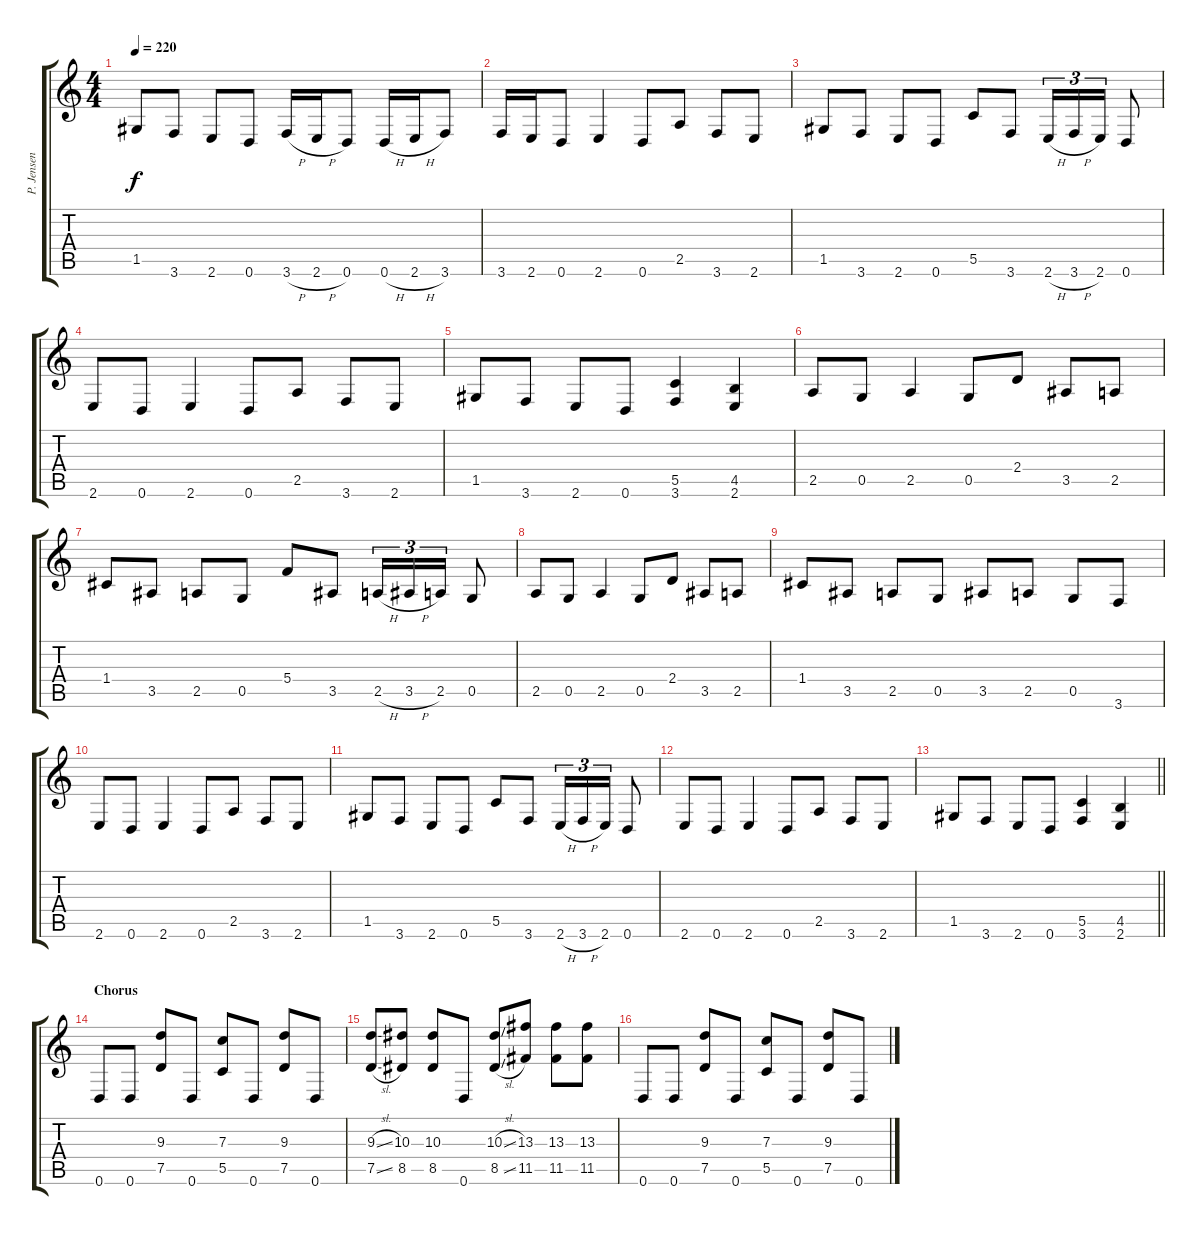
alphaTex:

\track ("P. Jensen" "P. Jensen") {instrument distortionguitar}
\staff {score tabs}
\tuning (D4 A3 F3 C3 G2 D2) {hide}
\ts (4 4)
\tempo 220
\clef g2
\ks c
1.5.8{dy f} 3.6.8 2.6.8 0.6.8 3.6{h}.16 2.6{h}.16 0.6.8 0.6{h}.16 2.6{h}.16 3.6.8 |
3.6.16 2.6.16 0.6.8 2.6.4 0.6.8 2.5.8 3.6.8 2.6.8 |
1.5.8 3.6.8 2.6.8 0.6.8 5.5.8 3.6.8 2.6{h}.16{tu (3 2)} 3.6{h}.16{tu (3 2)} 2.6.16{tu (3 2)} 0.6.8 |
2.6.8 0.6.8 2.6.4 0.6.8 2.5.8 3.6.8 2.6.8 |
1.5.8 3.6.8 2.6.8 0.6.8 (5.5 3.6).4 (4.5 2.6).4 |
2.5.8 0.5.8 2.5.4 0.5.8 2.4.8 3.5.8 2.5.8 |
1.4.8 3.5.8 2.5.8 0.5.8 5.4.8 3.5.8 2.5{h}.16{tu (3 2)} 3.5{h}.16{tu (3 2)} 2.5.16{tu (3 2)} 0.5.8 |
2.5.8 0.5.8 2.5.4 0.5.8 2.4.8 3.5.8 2.5.8 |
1.4.8 3.5.8 2.5.8 0.5.8 3.5.8 2.5.8 0.5.8 3.6.8 |
2.6.8 0.6.8 2.6.4 0.6.8 2.5.8 3.6.8 2.6.8 |
1.5.8 3.6.8 2.6.8 0.6.8 5.5.8 3.6.8 2.6{h}.16{tu (3 2)} 3.6{h}.16{tu (3 2)} 2.6.16{tu (3 2)} 0.6.8 |
2.6.8 0.6.8 2.6.4 0.6.8 2.5.8 3.6.8 2.6.8 |
\barLineRight lightlight
1.5.8 3.6.8 2.6.8 0.6.8 (5.5 3.6).4 (4.5 2.6).4 |
\section ("" "Chorus")
0.6.8 0.6.8 (9.3 7.5).8 0.6.8 (7.3 5.5).8 0.6.8 (9.3 7.5).8 0.6.8 |
(9.3{sl} 7.5{sl}).8 (10.3 8.5).8 (10.3 8.5).8 0.6.8 (10.3{sl} 8.5{sl}).8 (13.3 11.5).8 (13.3 11.5).8 (13.3 11.5).8 |
0.6.8 0.6.8 (9.3 7.5).8 0.6.8 (7.3 5.5).8 0.6.8 (9.3 7.5).8 0.6.8
